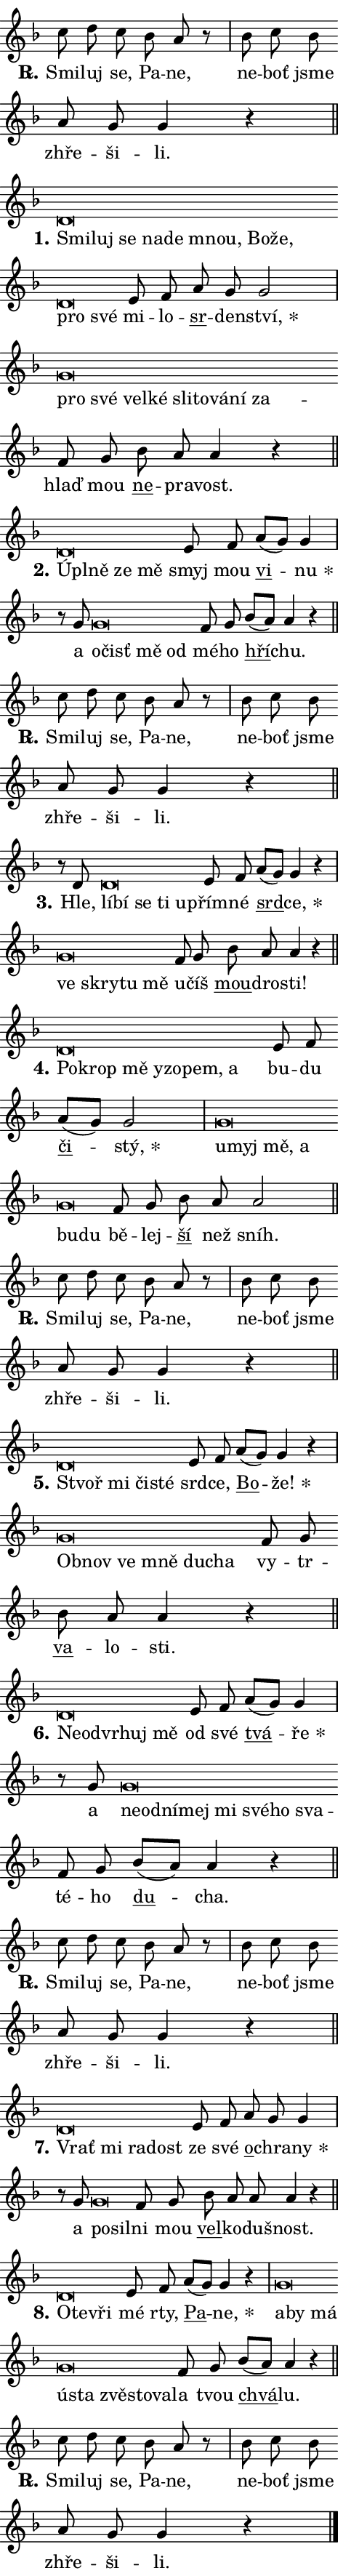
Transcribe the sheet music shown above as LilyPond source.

\version "2.24.0"
\header { tagline = "" }
\paper {
  indent = 0\cm
  top-margin = 0\cm
  right-margin = 0.13\cm % to fit lyric hyphens
  bottom-margin = 0\cm
  left-margin = 0\cm
  paper-width = 8\cm
  page-breaking = #ly:one-page-breaking
  system-system-spacing.basic-distance = #11
  score-system-spacing.basic-distance = #11
  ragged-last = ##f
}


%% Author: Thomas Morley
%% https://lists.gnu.org/archive/html/lilypond-user/2020-05/msg00002.html
#(define (line-position grob)
"Returns position of @var[grob} in current system:
   @code{'start}, if at first time-step
   @code{'end}, if at last time-step
   @code{'middle} otherwise
"
  (let* ((col (ly:item-get-column grob))
         (ln (ly:grob-object col 'left-neighbor))
         (rn (ly:grob-object col 'right-neighbor))
         (col-to-check-left (if (ly:grob? ln) ln col))
         (col-to-check-right (if (ly:grob? rn) rn col))
         (break-dir-left
           (and
             (ly:grob-property col-to-check-left 'non-musical #f)
             (ly:item-break-dir col-to-check-left)))
         (break-dir-right
           (and
             (ly:grob-property col-to-check-right 'non-musical #f)
             (ly:item-break-dir col-to-check-right))))
        (cond ((eqv? 1 break-dir-left) 'start)
              ((eqv? -1 break-dir-right) 'end)
              (else 'middle))))

#(define (tranparent-at-line-position vctor)
  (lambda (grob)
  "Relying on @code{line-position} select the relevant enry from @var{vctor}.
Used to determine transparency,"
    (case (line-position grob)
      ((end) (not (vector-ref vctor 0)))
      ((middle) (not (vector-ref vctor 1)))
      ((start) (not (vector-ref vctor 2))))))

noteHeadBreakVisibility =
#(define-music-function (break-visibility)(vector?)
"Makes @code{NoteHead}s transparent relying on @var{break-visibility}"
#{
  \override NoteHead.transparent =
    #(tranparent-at-line-position break-visibility)
#})

#(define delete-ledgers-for-transparent-note-heads
  (lambda (grob)
    "Reads whether a @code{NoteHead} is transparent.
If so this @code{NoteHead} is removed from @code{'note-heads} from
@var{grob}, which is supposed to be @code{LedgerLineSpanner}.
As a result ledgers are not printed for this @code{NoteHead}"
    (let* ((nhds-array (ly:grob-object grob 'note-heads))
           (nhds-list
             (if (ly:grob-array? nhds-array)
                 (ly:grob-array->list nhds-array)
                 '()))
           ;; Relies on the transparent-property being done before
           ;; Staff.LedgerLineSpanner.after-line-breaking is executed.
           ;; This is fragile ...
           (to-keep
             (remove
               (lambda (nhd)
                 (ly:grob-property nhd 'transparent #f))
               nhds-list)))
      ;; TODO find a better method to iterate over grob-arrays, similiar
      ;; to filter/remove etc for lists
      ;; For now rebuilt from scratch
      (set! (ly:grob-object grob 'note-heads)  '())
      (for-each
        (lambda (nhd)
          (ly:pointer-group-interface::add-grob grob 'note-heads nhd))
        to-keep))))

squashNotes = {
  \override NoteHead.X-extent = #'(-0.2 . 0.2)
  \override NoteHead.Y-extent = #'(-0.75 . 0)
  \override NoteHead.stencil =
    #(lambda (grob)
       (let ((pos (ly:grob-property grob 'staff-position)))
         (begin
           (if (< pos -7) (display "ERROR: Lower brevis then expected\n") (display ""))
           (if (<= pos -6) ly:text-interface::print ly:note-head::print))))
}
unSquashNotes = {
  \revert NoteHead.X-extent
  \revert NoteHead.Y-extent
  \revert NoteHead.stencil
}

hideNotes = \noteHeadBreakVisibility #begin-of-line-visible
unHideNotes = \noteHeadBreakVisibility #all-visible

% work-around for resetting accidentals
% https://lilypond.org/doc/v2.23/Documentation/notation/displaying-rhythms#unmetered-music
cadenzaMeasure = {
  \cadenzaOff
  \partial 1024 s1024
  \cadenzaOn
}

#(define-markup-command (accent layout props text) (markup?)
  "Underline accented syllable"
  (interpret-markup layout props
    #{\markup \override #'(offset . 4.3) \underline { #text }#}))

responsum = \markup \concat {
  "R" \hspace #-1.05 \path #0.1 #'((moveto 0 0.07) (lineto 0.9 0.8)) \hspace #0.05 "."
}

spaceSize = #0.6828661417322834 % exact space size for TeX Gyre Schola

\layout {
  \context {
    \Staff
    \remove "Time_signature_engraver"
    \override LedgerLineSpanner.after-line-breaking = #delete-ledgers-for-transparent-note-heads
  }
  \context {
    \Lyrics {
      \override LyricSpace.minimum-distance = \spaceSize
      \override LyricText.font-name = #"TeX Gyre Schola"
      \override LyricText.font-size = 1
      \override StanzaNumber.font-name = #"TeX Gyre Schola Bold"
      \override StanzaNumber.font-size = 1
    }
  }
  \context {
    \Score 
    \override NoteHead.text =
      #(lambda (grob) 
        (let ((pos (ly:grob-property grob 'staff-position)))
          #{\markup {
            \combine
              \halign #-0.55 \raise #(if (= pos -6) 0 0.5) \override #'(thickness . 2) \draw-line #'(3.2 . 0)
              \musicglyph "noteheads.sM1"
          }#}))
  }
}

% magnetic-lyrics.ily
%
%   written by
%     Jean Abou Samra <jean@abou-samra.fr>
%     Werner Lemberg <wl@gnu.org>
%
%   adapted by
%     Jiri Hon <jiri.hon@gmail.com>
%
% Version 2022-Apr-15

% https://www.mail-archive.com/lilypond-user@gnu.org/msg149350.html

#(define (Left_hyphen_pointer_engraver context)
   "Collect syllable-hyphen-syllable occurrences in lyrics and store
them in properties.  This engraver only looks to the left.  For
example, if the lyrics input is @code{foo -- bar}, it does the
following.

@itemize @bullet
@item
Set the @code{text} property of the @code{LyricHyphen} grob between
@q{foo} and @q{bar} to @code{foo}.

@item
Set the @code{left-hyphen} property of the @code{LyricText} grob with
text @q{foo} to the @code{LyricHyphen} grob between @q{foo} and
@q{bar}.
@end itemize

Use this auxiliary engraver in combination with the
@code{lyric-@/text::@/apply-@/magnetic-@/offset!} hook."
   (let ((hyphen #f)
         (text #f))
     (make-engraver
      (acknowledgers
       ((lyric-syllable-interface engraver grob source-engraver)
        (set! text grob)))
      (end-acknowledgers
       ((lyric-hyphen-interface engraver grob source-engraver)
        ;(when (not (grob::has-interface grob 'lyric-space-interface))
          (set! hyphen grob)));)
      ((stop-translation-timestep engraver)
       (when (and text hyphen)
         (ly:grob-set-object! text 'left-hyphen hyphen))
       (set! text #f)
       (set! hyphen #f)))))

#(define (lyric-text::apply-magnetic-offset! grob)
   "If the space between two syllables is less than the value in
property @code{LyricText@/.details@/.squash-threshold}, move the right
syllable to the left so that it gets concatenated with the left
syllable.

Use this function as a hook for
@code{LyricText@/.after-@/line-@/breaking} if the
@code{Left_@/hyphen_@/pointer_@/engraver} is active."
   (let ((hyphen (ly:grob-object grob 'left-hyphen #f)))
     (when hyphen
       (let ((left-text (ly:spanner-bound hyphen LEFT)))
         (when (grob::has-interface left-text 'lyric-syllable-interface)
           (let* ((common (ly:grob-common-refpoint grob left-text X))
                  (this-x-ext (ly:grob-extent grob common X))
                  (left-x-ext
                   (begin
                     ;; Trigger magnetism for left-text.
                     (ly:grob-property left-text 'after-line-breaking)
                     (ly:grob-extent left-text common X)))
                  ;; `delta` is the gap width between two syllables.
                  (delta (- (interval-start this-x-ext)
                            (interval-end left-x-ext)))
                  (details (ly:grob-property grob 'details))
                  (threshold (assoc-get 'squash-threshold details 0.2)))
             (when (< delta threshold)
               (let* (;; We have to manipulate the input text so that
                      ;; ligatures crossing syllable boundaries are not
                      ;; disabled.  For languages based on the Latin
                      ;; script this is essentially a beautification.
                      ;; However, for non-Western scripts it can be a
                      ;; necessity.
                      (lt (ly:grob-property left-text 'text))
                      (rt (ly:grob-property grob 'text))
                      (is-space (grob::has-interface hyphen 'lyric-space-interface))
                      (space (if is-space " " ""))
                      (extra-delta (if is-space spaceSize 0))
                      ;; Append new syllable.
                      (ltrt-space (if (and (string? lt) (string? rt))
                                (string-append lt space rt)
                                (make-concat-markup (list lt space rt))))
                      ;; Right-align `ltrt` to the right side.
                      (ltrt-space-markup (grob-interpret-markup
                               grob
                               (make-translate-markup
                                (cons (interval-length this-x-ext) 0)
                                (make-right-align-markup ltrt-space)))))
                 (begin
                   ;; Don't print `left-text`.
                   (ly:grob-set-property! left-text 'stencil #f)
                   ;; Set text and stencil (which holds all collected
                   ;; syllables so far) and shift it to the left.
                   (ly:grob-set-property! grob 'text ltrt-space)
                   (ly:grob-set-property! grob 'stencil ltrt-space-markup)
                   (ly:grob-translate-axis! grob (- (- delta extra-delta)) X))))))))))


#(define (lyric-hyphen::displace-bounds-first grob)
   ;; Make very sure this callback isn't triggered too early.
   (let ((left (ly:spanner-bound grob LEFT))
         (right (ly:spanner-bound grob RIGHT)))
     (ly:grob-property left 'after-line-breaking)
     (ly:grob-property right 'after-line-breaking)
     (ly:lyric-hyphen::print grob)))

squashThreshold = #0.4

\layout {
  \context {
    \Lyrics
    \consists #Left_hyphen_pointer_engraver
    \override LyricText.after-line-breaking =
      #lyric-text::apply-magnetic-offset!
    \override LyricHyphen.stencil = #lyric-hyphen::displace-bounds-first
    \override LyricText.details.squash-threshold = \squashThreshold
    \override LyricHyphen.minimum-distance = 0
    \override LyricHyphen.minimum-length = \squashThreshold
  }
}

squashText = \override LyricText.details.squash-threshold = 9999
unSquashText = \override LyricText.details.squash-threshold = \squashThreshold

leftText = \override LyricText.self-alignment-X = #LEFT
unLeftText = \revert LyricText.self-alignment-X

starOffset = #(lambda (grob) 
                (let ((x_offset (ly:self-alignment-interface::aligned-on-x-parent grob)))
                  (if (= x_offset 0) 0 (+ x_offset 1.2))))

star = #(define-music-function (syllable)(string?)
"Append star separator at the end of a syllable"
#{
  \once \override LyricText.X-offset = #starOffset
  \lyricmode { \markup {
    #syllable
    \override #'((font-name . "TeX Gyre Schola Bold")) \hspace #0.2 \lower #0.65 \larger "*"
  } }
#})

starAccent = #(define-music-function (syllable)(string?)
"Append star separator at the end of a syllable and make accent"
#{
  \once \override LyricText.X-offset = #starOffset
  \lyricmode { \markup {
    \accent #syllable
    \override #'((font-name . "TeX Gyre Schola Bold")) \hspace #0.2 \lower #0.65 \larger "*"
  } }
#})

breath = #(define-music-function (syllable)(string?)
"Append breathing indicator at the end of a syllable"
#{
  \lyricmode { \markup { #syllable "+" } }
#})

optionalBreath = #(define-music-function (syllable)(string?)
"Append optional breathing indicator at the end of a syllable"
#{
  \lyricmode { \markup { #syllable "(+)" } }
#})


\score {
    <<
        \new Voice = "melody" { \cadenzaOn \key f \major \relative { c''8 d c bes a r \cadenzaMeasure \bar "|" bes c bes \bar "" a g g4 r \cadenzaMeasure \bar "||" \break } }
        \new Lyrics \lyricsto "melody" { \lyricmode { \set stanza = \responsum
Smi -- luj se, Pa -- ne, ne -- boť jsme zhře -- ši -- li. } }
    >>
    \layout {}
}

\score {
    <<
        \new Voice = "melody" { \cadenzaOn \key f \major \relative { \squashNotes d'\breve*1/16 \hideNotes \breve*1/16 \bar "" \breve*1/16 \bar "" \breve*1/16 \bar "" \breve*1/16 \bar "" \breve*1/16 \bar "" \breve*1/16 \bar "" \breve*1/16 \bar "" \breve*1/16 \breve*1/16 \bar "" \unHideNotes \unSquashNotes e8 f \bar "" a g g2 \cadenzaMeasure \bar "|" \squashNotes g\breve*1/16 \hideNotes \breve*1/16 \bar "" \breve*1/16 \bar "" \breve*1/16 \bar "" \breve*1/16 \bar "" \breve*1/16 \bar "" \breve*1/16 \bar "" \breve*1/16 \breve*1/16 \bar "" \unHideNotes \unSquashNotes f8 g \bar "" bes a a4 r \cadenzaMeasure \bar "||" \break } }
        \new Lyrics \lyricsto "melody" { \lyricmode { \set stanza = "1."
\leftText Smi -- \squashText luj se na -- de mnou, Bo -- že, pro své \unLeftText \unSquashText mi -- lo -- \markup \accent sr -- den -- \star ství, \leftText pro \squashText své vel -- ké sli -- to -- vá -- ní za -- \unLeftText \unSquashText hlaď mou \markup \accent ne -- pra -- vost. } }
    >>
    \layout {}
}

\score {
    <<
        \new Voice = "melody" { \cadenzaOn \key f \major \relative { \squashNotes d'\breve*1/16 \hideNotes \breve*1/16 \bar "" \breve*1/16 \breve*1/16 \bar "" \unHideNotes \unSquashNotes e8 f \bar "" a[( g)] g4 \cadenzaMeasure \bar "|" r8 g8 \squashNotes g\breve*1/16 \hideNotes \breve*1/16 \bar "" \breve*1/16 \breve*1/16 \bar "" \unHideNotes \unSquashNotes f8 g \bar "" bes[( a)] a4 r \cadenzaMeasure \bar "||" \break } }
        \new Lyrics \lyricsto "melody" { \lyricmode { \set stanza = "2."
\leftText Úpl -- \squashText ně ze mě \unLeftText \unSquashText smyj mou \markup \accent vi -- \star nu a \leftText o -- \squashText čisť mě od \unLeftText \unSquashText mé -- ho \markup \accent hří -- chu. } }
    >>
    \layout {}
}

\score {
    <<
        \new Voice = "melody" { \cadenzaOn \key f \major \relative { c''8 d c bes a r \cadenzaMeasure \bar "|" bes c bes \bar "" a g g4 r \cadenzaMeasure \bar "||" \break } }
        \new Lyrics \lyricsto "melody" { \lyricmode { \set stanza = \responsum
Smi -- luj se, Pa -- ne, ne -- boť jsme zhře -- ši -- li. } }
    >>
    \layout {}
}

\score {
    <<
        \new Voice = "melody" { \cadenzaOn \key f \major \relative { r8 d'8 \squashNotes d\breve*1/16 \hideNotes \breve*1/16 \bar "" \breve*1/16 \bar "" \breve*1/16 \breve*1/16 \bar "" \unHideNotes \unSquashNotes e8 f \bar "" a[( g)] g4 r \cadenzaMeasure \bar "|" \squashNotes g\breve*1/16 \hideNotes \breve*1/16 \bar "" \breve*1/16 \breve*1/16 \bar "" \unHideNotes \unSquashNotes f8 g \bar "" bes a a4 r \cadenzaMeasure \bar "||" \break } }
        \new Lyrics \lyricsto "melody" { \lyricmode { \set stanza = "3."
Hle, \leftText lí -- \squashText bí se ti u -- \unLeftText \unSquashText přím -- né \markup \accent srd -- \star ce, \leftText ve \squashText skry -- tu mě \unLeftText \unSquashText u -- číš \markup \accent mou -- dro -- sti! } }
    >>
    \layout {}
}

\score {
    <<
        \new Voice = "melody" { \cadenzaOn \key f \major \relative { \squashNotes d'\breve*1/16 \hideNotes \breve*1/16 \bar "" \breve*1/16 \bar "" \breve*1/16 \bar "" \breve*1/16 \bar "" \breve*1/16 \breve*1/16 \bar "" \unHideNotes \unSquashNotes e8 f \bar "" a[( g)] g2 \cadenzaMeasure \bar "|" \squashNotes g\breve*1/16 \hideNotes \breve*1/16 \bar "" \breve*1/16 \bar "" \breve*1/16 \bar "" \breve*1/16 \breve*1/16 \bar "" \unHideNotes \unSquashNotes f8 g \bar "" bes a a2 \cadenzaMeasure \bar "||" \break } }
        \new Lyrics \lyricsto "melody" { \lyricmode { \set stanza = "4."
\leftText Po -- \squashText krop mě y -- zo -- pem, a \unLeftText \unSquashText bu -- du \markup \accent či -- \star stý, \leftText u -- \squashText myj mě, a bu -- du \unLeftText \unSquashText bě -- lej -- \markup \accent ší než sníh. } }
    >>
    \layout {}
}

\score {
    <<
        \new Voice = "melody" { \cadenzaOn \key f \major \relative { c''8 d c bes a r \cadenzaMeasure \bar "|" bes c bes \bar "" a g g4 r \cadenzaMeasure \bar "||" \break } }
        \new Lyrics \lyricsto "melody" { \lyricmode { \set stanza = \responsum
Smi -- luj se, Pa -- ne, ne -- boť jsme zhře -- ši -- li. } }
    >>
    \layout {}
}

\score {
    <<
        \new Voice = "melody" { \cadenzaOn \key f \major \relative { \squashNotes d'\breve*1/16 \hideNotes \breve*1/16 \bar "" \breve*1/16 \breve*1/16 \bar "" \unHideNotes \unSquashNotes e8 f \bar "" a[( g)] g4 r \cadenzaMeasure \bar "|" \squashNotes g\breve*1/16 \hideNotes \breve*1/16 \bar "" \breve*1/16 \bar "" \breve*1/16 \bar "" \breve*1/16 \breve*1/16 \bar "" \unHideNotes \unSquashNotes f8 g \bar "" bes a a4 r \cadenzaMeasure \bar "||" \break } }
        \new Lyrics \lyricsto "melody" { \lyricmode { \set stanza = "5."
\leftText Stvoř \squashText mi či -- sté \unLeftText \unSquashText srd -- ce, \markup \accent Bo -- \star že! \leftText Ob -- \squashText nov ve mně du -- cha \unLeftText \unSquashText vy -- tr -- \markup \accent va -- lo -- sti. } }
    >>
    \layout {}
}

\score {
    <<
        \new Voice = "melody" { \cadenzaOn \key f \major \relative { \squashNotes d'\breve*1/16 \hideNotes \breve*1/16 \bar "" \breve*1/16 \bar "" \breve*1/16 \breve*1/16 \bar "" \unHideNotes \unSquashNotes e8 f \bar "" a[( g)] g4 \cadenzaMeasure \bar "|" r8 g8 \squashNotes g\breve*1/16 \hideNotes \breve*1/16 \bar "" \breve*1/16 \bar "" \breve*1/16 \bar "" \breve*1/16 \bar "" \breve*1/16 \bar "" \breve*1/16 \breve*1/16 \bar "" \unHideNotes \unSquashNotes f8 g \bar "" bes[( a)] a4 r \cadenzaMeasure \bar "||" \break } }
        \new Lyrics \lyricsto "melody" { \lyricmode { \set stanza = "6."
\leftText Ne -- \squashText od -- vr -- huj mě \unLeftText \unSquashText od své \markup \accent tvá -- \star ře a \leftText ne -- \squashText od -- ní -- mej mi své -- ho sva -- \unLeftText \unSquashText té -- ho \markup \accent du -- cha. } }
    >>
    \layout {}
}

\score {
    <<
        \new Voice = "melody" { \cadenzaOn \key f \major \relative { c''8 d c bes a r \cadenzaMeasure \bar "|" bes c bes \bar "" a g g4 r \cadenzaMeasure \bar "||" \break } }
        \new Lyrics \lyricsto "melody" { \lyricmode { \set stanza = \responsum
Smi -- luj se, Pa -- ne, ne -- boť jsme zhře -- ši -- li. } }
    >>
    \layout {}
}

\score {
    <<
        \new Voice = "melody" { \cadenzaOn \key f \major \relative { \squashNotes d'\breve*1/16 \hideNotes \breve*1/16 \bar "" \breve*1/16 \breve*1/16 \bar "" \unHideNotes \unSquashNotes e8 f \bar "" a g g4 \cadenzaMeasure \bar "|" r8 g8 \squashNotes g\breve*1/16 \hideNotes \breve*1/16 \bar "" \unHideNotes \unSquashNotes f8 g \bar "" bes a a a4 r \cadenzaMeasure \bar "||" \break } }
        \new Lyrics \lyricsto "melody" { \lyricmode { \set stanza = "7."
\leftText Vrať \squashText mi ra -- dost \unLeftText \unSquashText ze své \markup \accent o -- chra -- \star ny a \leftText po -- \squashText sil -- \unLeftText \unSquashText ni mou \markup \accent vel -- ko -- du -- šnost. } }
    >>
    \layout {}
}

\score {
    <<
        \new Voice = "melody" { \cadenzaOn \key f \major \relative { \squashNotes d'\breve*1/16 \hideNotes \breve*1/16 \breve*1/16 \bar "" \unHideNotes \unSquashNotes e8 f \bar "" a[( g)] g4 r \cadenzaMeasure \bar "|" \squashNotes g\breve*1/16 \hideNotes \breve*1/16 \bar "" \breve*1/16 \bar "" \breve*1/16 \bar "" \breve*1/16 \bar "" \breve*1/16 \bar "" \breve*1/16 \breve*1/16 \bar "" \unHideNotes \unSquashNotes f8 g \bar "" bes[( a)] a4 r \cadenzaMeasure \bar "||" \break } }
        \new Lyrics \lyricsto "melody" { \lyricmode { \set stanza = "8."
\leftText O -- \squashText te -- vři \unLeftText \unSquashText mé rty, \markup \accent Pa -- \star ne, \leftText a -- \squashText by má ú -- sta zvě -- sto -- va -- \unLeftText \unSquashText la tvou \markup \accent chvá -- lu. } }
    >>
    \layout {}
}

\score {
    <<
        \new Voice = "melody" { \cadenzaOn \key f \major \relative { c''8 d c bes a r \cadenzaMeasure \bar "|" bes c bes \bar "" a g g4 r \cadenzaMeasure \bar "||" \break } \bar "|." }
        \new Lyrics \lyricsto "melody" { \lyricmode { \set stanza = \responsum
Smi -- luj se, Pa -- ne, ne -- boť jsme zhře -- ši -- li. } }
    >>
    \layout {}
}
